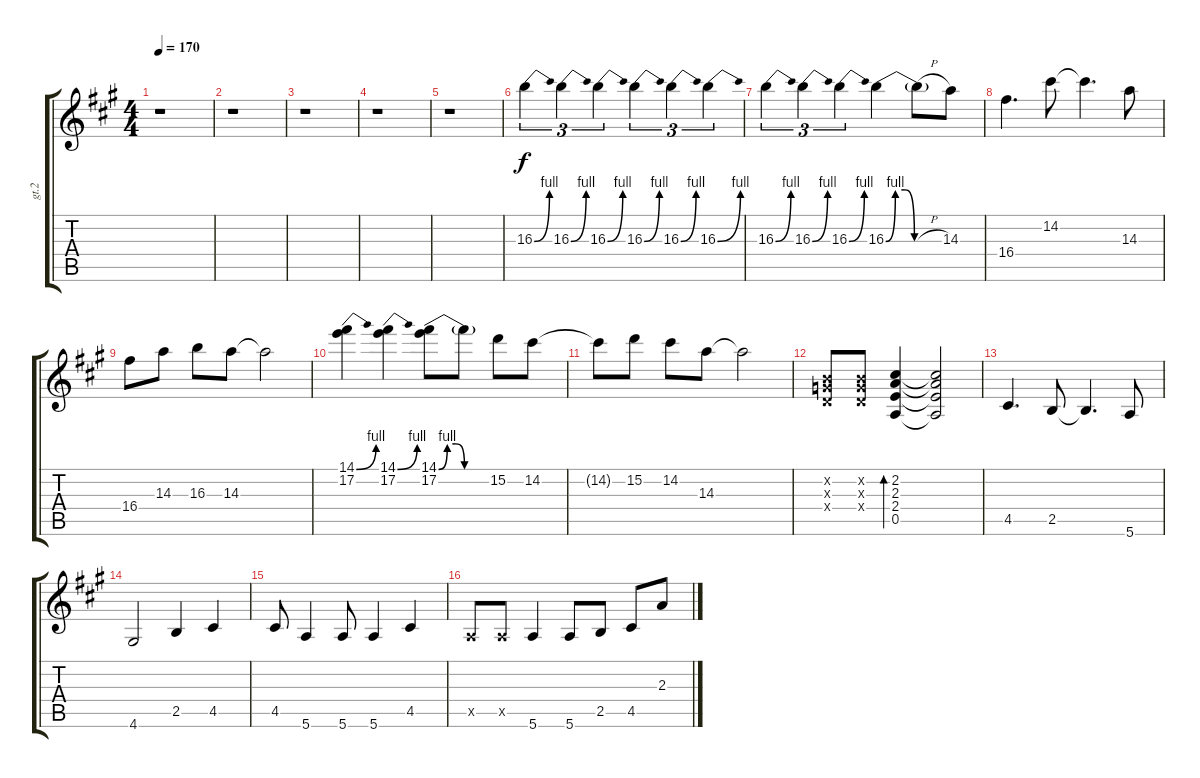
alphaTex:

\track ("gt.2" "gt.2") {instrument overdrivenguitar}
\staff {score tabs}
\tuning (E4 B3 G3 D3 A2 E2) {hide}
\ts (4 4)
\tempo 170
\clef g2
\ks a
r.1{dy f} |
r.1 |
r.1 |
r.1 |
r.1 |
16.3{be (bend 0 0 60 4)}.4{tu (3 2) volume 13} 16.3{be (bend 0 0 60 4)}.4{tu (3 2)} 16.3{be (bend 0 0 60 4)}.4{tu (3 2)} 16.3{be (bend 0 0 60 4)}.4{tu (3 2)} 16.3{be (bend 0 0 60 4)}.4{tu (3 2)} 16.3{be (bend 0 0 60 4)}.4{tu (3 2)} |
16.3{be (bend 0 0 60 4)}.4{tu (3 2)} 16.3{be (bend 0 0 60 4)}.4{tu (3 2)} 16.3{be (bend 0 0 60 4)}.4{tu (3 2)} 16.3{be (custom 0 0 10 4 20 4 30 0 60 0)}.4 16.3{h t}.8 14.3.8 |
16.4.4{d} 14.2.8 14.2{t}.4{d} 14.3.8 |
16.4.8 14.3.8 16.3.8 14.3.8 14.3{t}.2 |
(14.1{be (bend 0 0 60 4)} 17.2).4 (14.1{be (bend 0 0 60 4)} 17.2).4 (14.1{be (custom 0 0 10 4 20 4 30 0 60 0)} 17.2).8 14.1{t}.8 15.2.8 14.2.8 |
14.2{t}.8 15.2.8 14.2.8 14.3.8 14.3{t}.2 |
(0.2{x} 0.3{x} 0.4{x}).8 (0.2{x} 0.3{x} 0.4{x}).8 (2.2 2.3 2.4 0.5).4{bd 240} (2.2{t} 2.3{t} 2.4{t} 0.5{t}).2 |
4.5.4{d} 2.5.8 2.5{t}.4{d} 5.6.8 |
4.6.2 2.5.4 4.5.4 |
4.5.8 5.6.4 5.6.8 5.6.4 4.5.4 |
0.5{x}.8 0.5{x}.8 5.6.4 5.6.8 2.5.8 4.5.8 2.3.8
